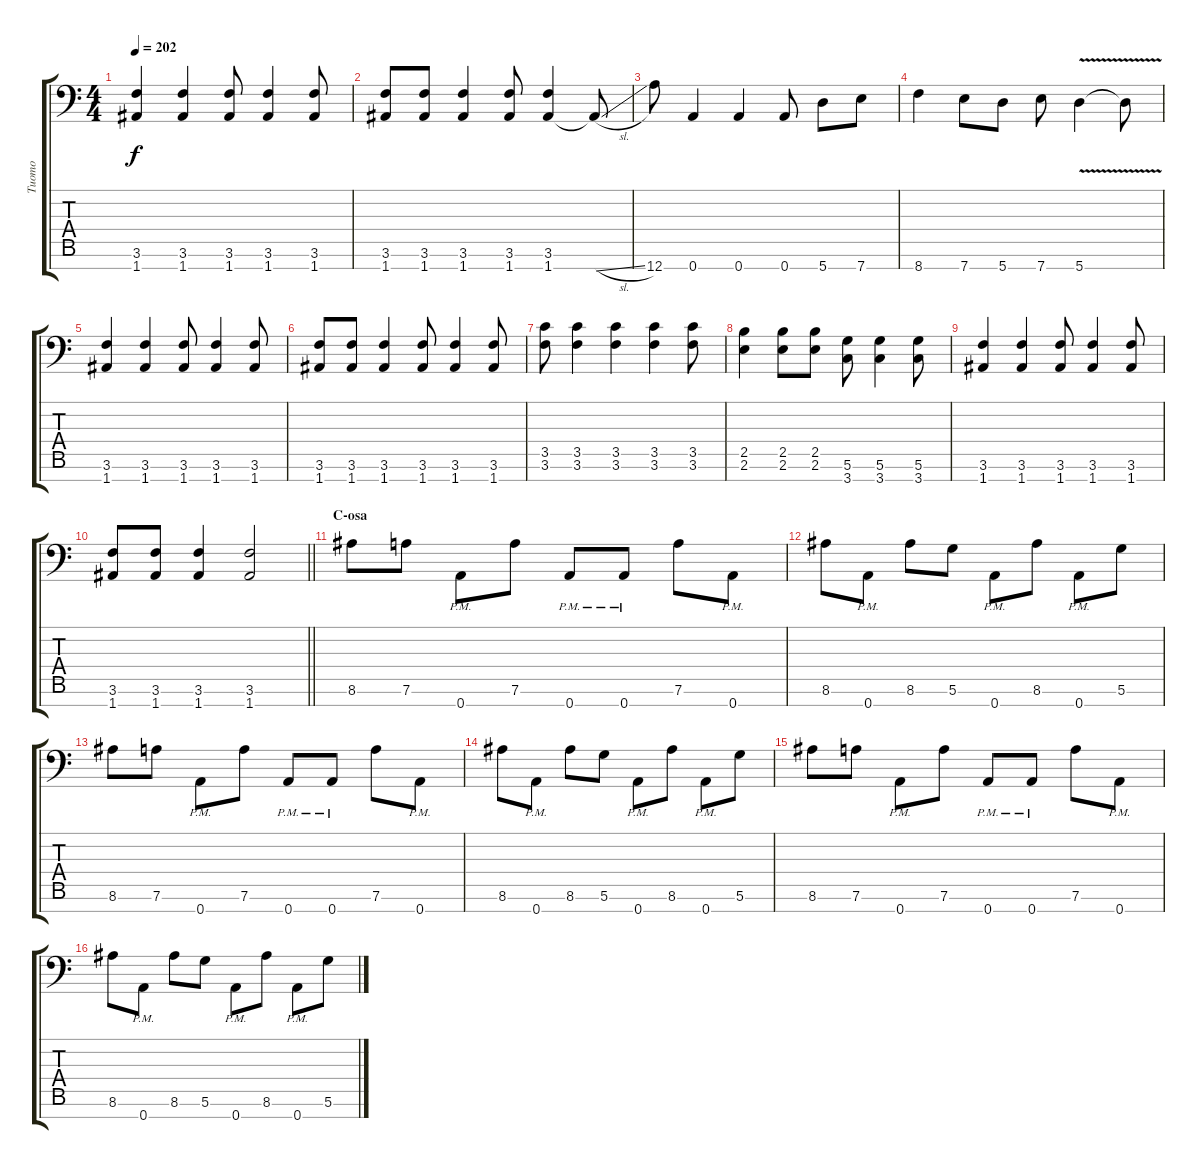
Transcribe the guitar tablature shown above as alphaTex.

\track ("Tuomo" "Tuomo") {instrument distortionguitar}
\staff {score tabs}
\tuning (E4 B3 G3 D3 A2 D2 A1) {hide}
\ts (4 4)
\tempo 202
\clef f4
\ks c
(3.6 1.7).4{dy f} (3.6 1.7).4 (3.6 1.7).8 (3.6 1.7).4 (3.6 1.7).8 |
(3.6 1.7).8 (3.6 1.7).8 (3.6 1.7).4 (3.6 1.7).8 (3.6 1.7).4 1.7{sl t}.8 |
12.7.8 0.7.4 0.7.4 0.7.8 5.7.8 7.7.8 |
8.7.4 7.7.8 5.7.8 7.7.8 5.7{v}.4 5.7{t}.8 |
(3.6 1.7).4 (3.6 1.7).4 (3.6 1.7).8 (3.6 1.7).4 (3.6 1.7).8 |
(3.6 1.7).8 (3.6 1.7).8 (3.6 1.7).4 (3.6 1.7).8 (3.6 1.7).4 (3.6 1.7).8 |
(3.5 3.6).8 (3.5 3.6).4 (3.5 3.6).4 (3.5 3.6).4 (3.5 3.6).8 |
(2.5 2.6).4 (2.5 2.6).8 (2.5 2.6).8 (5.6 3.7).8 (5.6 3.7).4 (5.6 3.7).8 |
(3.6 1.7).4 (3.6 1.7).4 (3.6 1.7).8 (3.6 1.7).4 (3.6 1.7).8 |
\barLineRight lightlight
(3.6 1.7).8 (3.6 1.7).8 (3.6 1.7).4 (3.6 1.7).2 |
\section ("" "C-osa")
8.6.8 7.6.8 0.7{pm}.8 7.6.8 0.7{pm}.8 0.7{pm}.8 7.6.8 0.7{pm}.8 |
8.6.8 0.7{pm}.8 8.6.8 5.6.8 0.7{pm}.8 8.6.8 0.7{pm}.8 5.6.8 |
8.6.8 7.6.8 0.7{pm}.8 7.6.8 0.7{pm}.8 0.7{pm}.8 7.6.8 0.7{pm}.8 |
8.6.8 0.7{pm}.8 8.6.8 5.6.8 0.7{pm}.8 8.6.8 0.7{pm}.8 5.6.8 |
8.6.8 7.6.8 0.7{pm}.8 7.6.8 0.7{pm}.8 0.7{pm}.8 7.6.8 0.7{pm}.8 |
8.6.8 0.7{pm}.8 8.6.8 5.6.8 0.7{pm}.8 8.6.8 0.7{pm}.8 5.6.8
